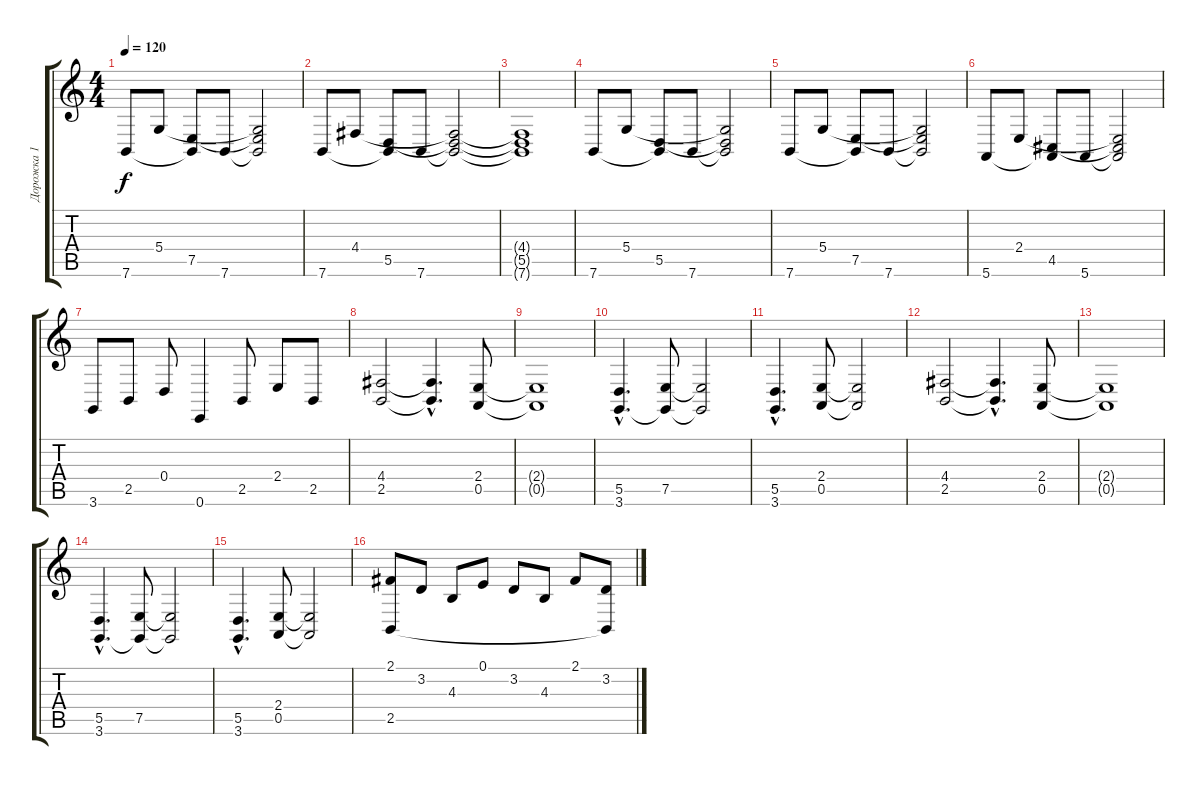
\track ("Дорожка 1" "Дорожка 1") {instrument brightacousticpiano}
\staff {score tabs}
\tuning (E4 B3 G3 D3 A2 E2) {hide}
\ts (4 4)
\tempo 120
\clef g2
\ks c
7.6.8{dy f} 5.4.8 (7.5 7.6{t}).8 7.6.8 (5.4{t} 7.5{t} 7.6{t}).2 |
7.6.8 4.4.8 (5.5 7.6{t}).8 7.6.8 (4.4{t} 5.5{t} 7.6{t}).2 |
(4.4{t} 5.5{t} 7.6{t}).1 |
7.6.8 5.4.8 (5.5 7.6{t}).8 7.6.8 (5.4{t} 5.5{t} 7.6{t}).2 |
7.6.8 5.4.8 (7.5 7.6{t}).8 7.6.8 (5.4{t} 7.5{t} 7.6{t}).2 |
5.6.8 2.4.8 (4.5 5.6{t}).8 5.6.8 (2.4{t} 4.5{t} 5.6{t}).2 |
3.6.8 2.5.8 0.4.8 0.6.4 2.5.8 2.4.8 2.5.8 |
(4.4 2.5).2 (4.4{hac t} 2.5{hac t}).4{d} (2.4 0.5).8 |
(2.4{t} 0.5{t}).1 |
(5.5{hac} 3.6{hac}).4{d} (7.5 3.6{t}).8 (7.5{t} 3.6{t}).2 |
(5.5{hac} 3.6{hac}).4{d} (2.4 0.5).8 (2.4{t} 0.5{t}).2 |
(4.4 2.5).2 (4.4{hac t} 2.5{hac t}).4{d} (2.4 0.5).8 |
(2.4{t} 0.5{t}).1 |
(5.5{hac} 3.6{hac}).4{d} (7.5 3.6{t}).8 (7.5{t} 3.6{t}).2 |
(5.5{hac} 3.6{hac}).4{d} (2.4 0.5).8 (2.4{t} 0.5{t}).2 |
(2.1 2.5).8 3.2.8 4.3.8 0.1.8 3.2.8 4.3.8 2.1.8 (3.2 2.5{t}).8
